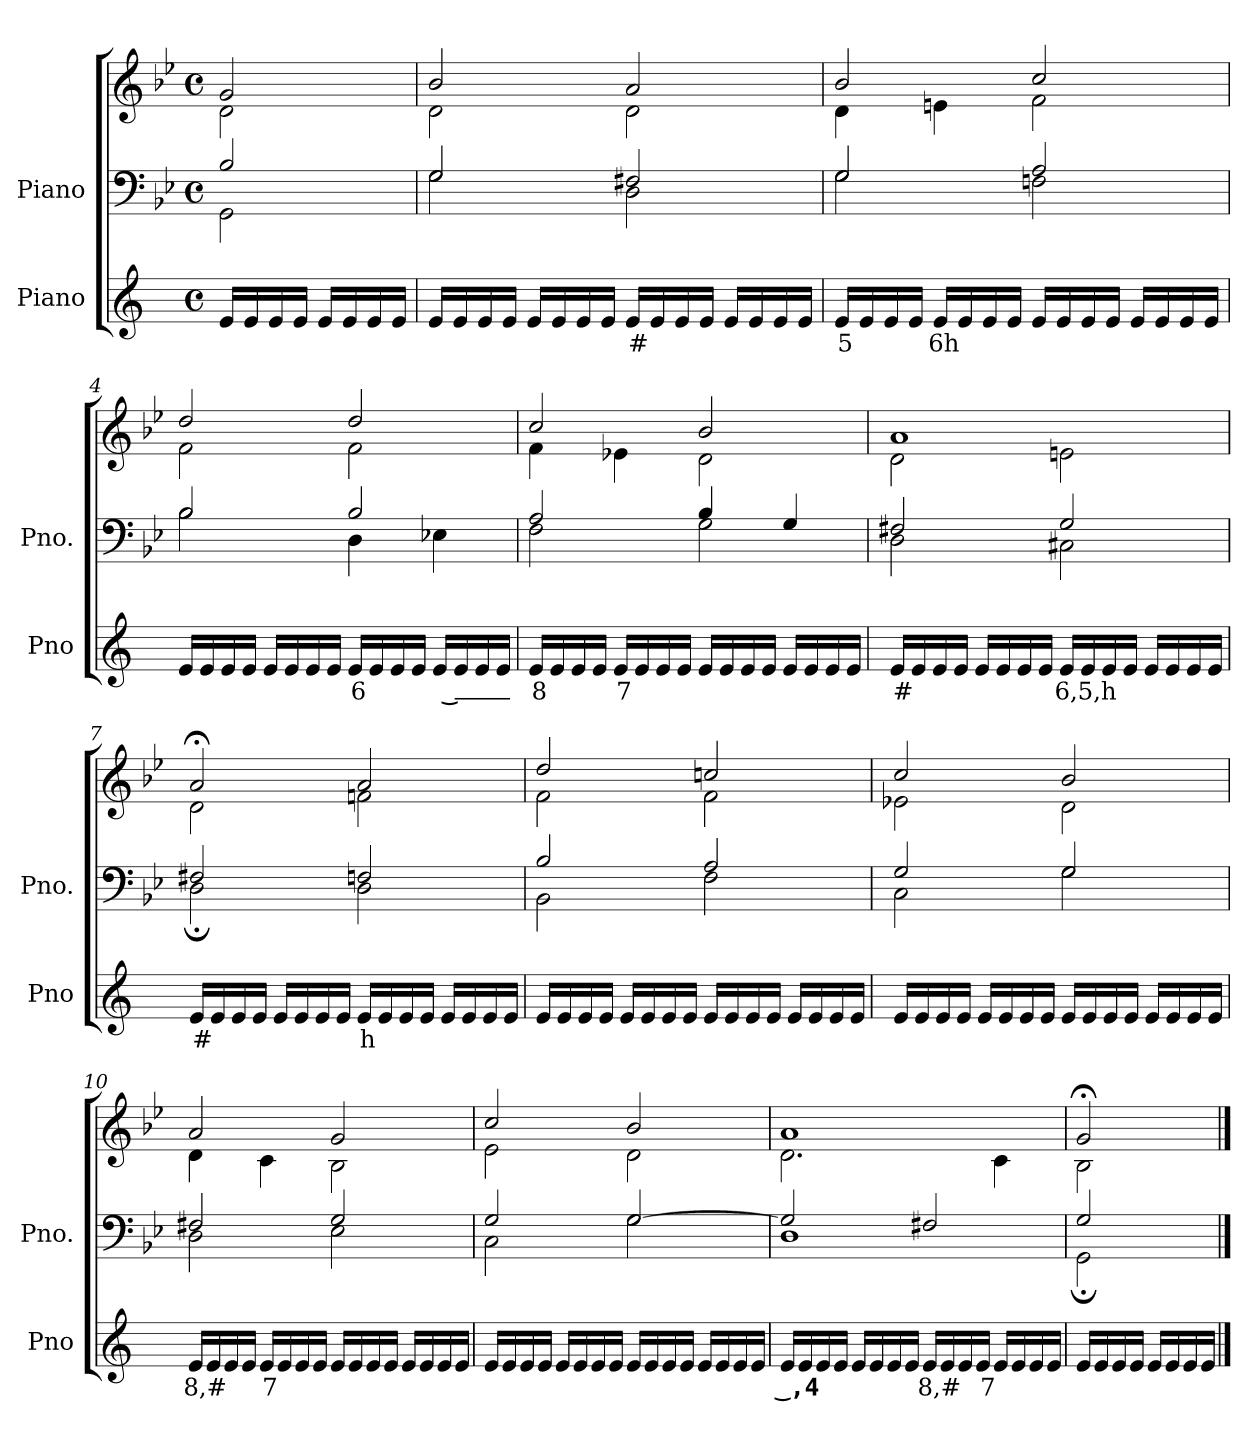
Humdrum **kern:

**kern	**text	**kern	**kern
*part2	*part2	*part1	*part1
*staff3	*staff3	*staff2	*staff1
*I"Piano	*	*I"Piano	*
*I'Pno	*	*I'Pno.	*
*clefG2	*	*clefF4	*clefG2
*k[]	*	*k[b-e-]	*k[b-e-]
*M4/4	*	*M4/4	*M4/4
*met(c)	*	*met(c)	*met(c)
=1	=1	=1	=1
*	*	*^	*^
16e/LL	.	2B-/	2GG\	2g/	2d\
16e/	.	.	.	.	.
16e/	.	.	.	.	.
16e/JJ	.	.	.	.	.
16e/LL	.	.	.	.	.
16e/	.	.	.	.	.
16e/	.	.	.	.	.
16e/JJ	.	.	.	.	.
=2	=2	=2	=2	=2	=2
16e/LL	.	2G/	2G\	2b-/	2d\
16e/	.	.	.	.	.
16e/	.	.	.	.	.
16e/JJ	.	.	.	.	.
16e/LL	.	.	.	.	.
16e/	.	.	.	.	.
16e/	.	.	.	.	.
16e/JJ	.	.	.	.	.
!	!LO:LY:b	!	!	!	!
16e/LL	#	2F#X/	2D\	2a/	2d\
16e/	.	.	.	.	.
16e/	.	.	.	.	.
16e/JJ	.	.	.	.	.
16e/LL	.	.	.	.	.
16e/	.	.	.	.	.
16e/	.	.	.	.	.
16e/JJ	.	.	.	.	.
=3	=3	=3	=3	=3	=3
!	!LO:LY:b	!	!	!	!
16e/LL	5	2G/	2G\	2b-/	4d\
16e/	.	.	.	.	.
16e/	.	.	.	.	.
16e/JJ	.	.	.	.	.
!	!LO:LY:b	!	!	!	!
16e/LL	6h	.	.	.	4en\
16e/	.	.	.	.	.
16e/	.	.	.	.	.
16e/JJ	.	.	.	.	.
16e/LL	.	2A/	2Fn\	2cc/	2f\
16e/	.	.	.	.	.
16e/	.	.	.	.	.
16e/JJ	.	.	.	.	.
16e/LL	.	.	.	.	.
16e/	.	.	.	.	.
16e/	.	.	.	.	.
16e/JJ	.	.	.	.	.
=4	=4	=4	=4	=4	=4
16e/LL	.	2B-/	2B-\	2dd/	2f\
16e/	.	.	.	.	.
16e/	.	.	.	.	.
16e/JJ	.	.	.	.	.
16e/LL	.	.	.	.	.
16e/	.	.	.	.	.
16e/	.	.	.	.	.
16e/JJ	.	.	.	.	.
!	!LO:LY:b	!	!	!	!
16e/LL	6	2B-/	4D\	2dd/	2f\
16e/	.	.	.	.	.
16e/	.	.	.	.	.
16e/JJ	.	.	.	.	.
!	!LO:LY:b	!	!	!	!
16e/LL	__	.	4E-X\	.	.
16e/	.	.	.	.	.
16e/	.	.	.	.	.
16e/JJ	.	.	.	.	.
=5	=5	=5	=5	=5	=5
!	!LO:LY:b	!	!	!	!
16e/LL	8	2A/	2F\	2cc/	4f\
16e/	.	.	.	.	.
16e/	.	.	.	.	.
16e/JJ	.	.	.	.	.
!	!LO:LY:b	!	!	!	!
16e/LL	7	.	.	.	4e-X\
16e/	.	.	.	.	.
16e/	.	.	.	.	.
16e/JJ	.	.	.	.	.
16e/LL	.	4B-/	2G\	2b-/	2d\
16e/	.	.	.	.	.
16e/	.	.	.	.	.
16e/JJ	.	.	.	.	.
16e/LL	.	4G/	.	.	.
16e/	.	.	.	.	.
16e/	.	.	.	.	.
16e/JJ	.	.	.	.	.
=6	=6	=6	=6	=6	=6
!	!LO:LY:b	!	!	!	!
16e/LL	#	2F#X/	2D\	1a	2d\
16e/	.	.	.	.	.
16e/	.	.	.	.	.
16e/JJ	.	.	.	.	.
16e/LL	.	.	.	.	.
16e/	.	.	.	.	.
16e/	.	.	.	.	.
16e/JJ	.	.	.	.	.
!	!LO:LY:b	!	!	!	!
16e/LL	6,5,h	2G/	2C#X\	.	2en\
16e/	.	.	.	.	.
16e/	.	.	.	.	.
16e/JJ	.	.	.	.	.
16e/LL	.	.	.	.	.
16e/	.	.	.	.	.
16e/	.	.	.	.	.
16e/JJ	.	.	.	.	.
=7	=7	=7	=7	=7	=7
!	!LO:LY:b	!	!	!	!
16e/LL	#	2F#X/	2D;\	2a;</	2d\
16e/	.	.	.	.	.
16e/	.	.	.	.	.
16e/JJ	.	.	.	.	.
16e/LL	.	.	.	.	.
16e/	.	.	.	.	.
16e/	.	.	.	.	.
16e/JJ	.	.	.	.	.
!	!LO:LY:b	!	!	!	!
16e/LL	h	2Fn/	2D\	2a/	2fn\
16e/	.	.	.	.	.
16e/	.	.	.	.	.
16e/JJ	.	.	.	.	.
16e/LL	.	.	.	.	.
16e/	.	.	.	.	.
16e/	.	.	.	.	.
16e/JJ	.	.	.	.	.
=8	=8	=8	=8	=8	=8
16e/LL	.	2B-/	2BB-\	2dd/	2f\
16e/	.	.	.	.	.
16e/	.	.	.	.	.
16e/JJ	.	.	.	.	.
16e/LL	.	.	.	.	.
16e/	.	.	.	.	.
16e/	.	.	.	.	.
16e/JJ	.	.	.	.	.
16e/LL	.	2A/	2F\	2ccn/	2f\
16e/	.	.	.	.	.
16e/	.	.	.	.	.
16e/JJ	.	.	.	.	.
16e/LL	.	.	.	.	.
16e/	.	.	.	.	.
16e/	.	.	.	.	.
16e/JJ	.	.	.	.	.
=9	=9	=9	=9	=9	=9
16e/LL	.	2G/	2C\	2cc/	2e-X\
16e/	.	.	.	.	.
16e/	.	.	.	.	.
16e/JJ	.	.	.	.	.
16e/LL	.	.	.	.	.
16e/	.	.	.	.	.
16e/	.	.	.	.	.
16e/JJ	.	.	.	.	.
16e/LL	.	2G/	2G\	2b-/	2d\
16e/	.	.	.	.	.
16e/	.	.	.	.	.
16e/JJ	.	.	.	.	.
16e/LL	.	.	.	.	.
16e/	.	.	.	.	.
16e/	.	.	.	.	.
16e/JJ	.	.	.	.	.
=10	=10	=10	=10	=10	=10
!	!LO:LY:b	!	!	!	!
16e/LL	8,#	2F#X/	2D\	2a/	4d\
16e/	.	.	.	.	.
16e/	.	.	.	.	.
16e/JJ	.	.	.	.	.
!	!LO:LY:b	!	!	!	!
16e/LL	7	.	.	.	4c\
16e/	.	.	.	.	.
16e/	.	.	.	.	.
16e/JJ	.	.	.	.	.
16e/LL	.	2G/	2E-\	2g/	2B-\
16e/	.	.	.	.	.
16e/	.	.	.	.	.
16e/JJ	.	.	.	.	.
16e/LL	.	.	.	.	.
16e/	.	.	.	.	.
16e/	.	.	.	.	.
16e/JJ	.	.	.	.	.
=11	=11	=11	=11	=11	=11
16e/LL	.	2G/	2C\	2cc/	2e-\
16e/	.	.	.	.	.
16e/	.	.	.	.	.
16e/JJ	.	.	.	.	.
16e/LL	.	.	.	.	.
16e/	.	.	.	.	.
16e/	.	.	.	.	.
16e/JJ	.	.	.	.	.
16e/LL	.	[2G/	2G\	2b-/	2d\
16e/	.	.	.	.	.
16e/	.	.	.	.	.
16e/JJ	.	.	.	.	.
16e/LL	.	.	.	.	.
16e/	.	.	.	.	.
16e/	.	.	.	.	.
16e/JJ	.	.	.	.	.
=12	=12	=12	=12	=12	=12
!	!LO:LY:b	!	!	!	!
16e/LL	_,4	2G/]	1D	1a	2.d\
16e/	.	.	.	.	.
16e/	.	.	.	.	.
16e/JJ	.	.	.	.	.
16e/LL	.	.	.	.	.
16e/	.	.	.	.	.
16e/	.	.	.	.	.
16e/JJ	.	.	.	.	.
!	!LO:LY:b	!	!	!	!
16e/LL	8,#	2F#X/	.	.	.
16e/	.	.	.	.	.
16e/	.	.	.	.	.
16e/JJ	.	.	.	.	.
!	!LO:LY:b	!	!	!	!
16e/LL	7	.	.	.	4c\
16e/	.	.	.	.	.
16e/	.	.	.	.	.
16e/JJ	.	.	.	.	.
=13	=13	=13	=13	=13	=13
16e/LL	.	2G/	2GG;\	2g;</	2B-\
16e/	.	.	.	.	.
16e/	.	.	.	.	.
16e/JJ	.	.	.	.	.
16e/LL	.	.	.	.	.
16e/	.	.	.	.	.
16e/	.	.	.	.	.
16e/JJ	.	.	.	.	.
*	*	*v	*v	*	*
*	*	*	*v	*v
==	==	==	==
*-	*-	*-	*-
